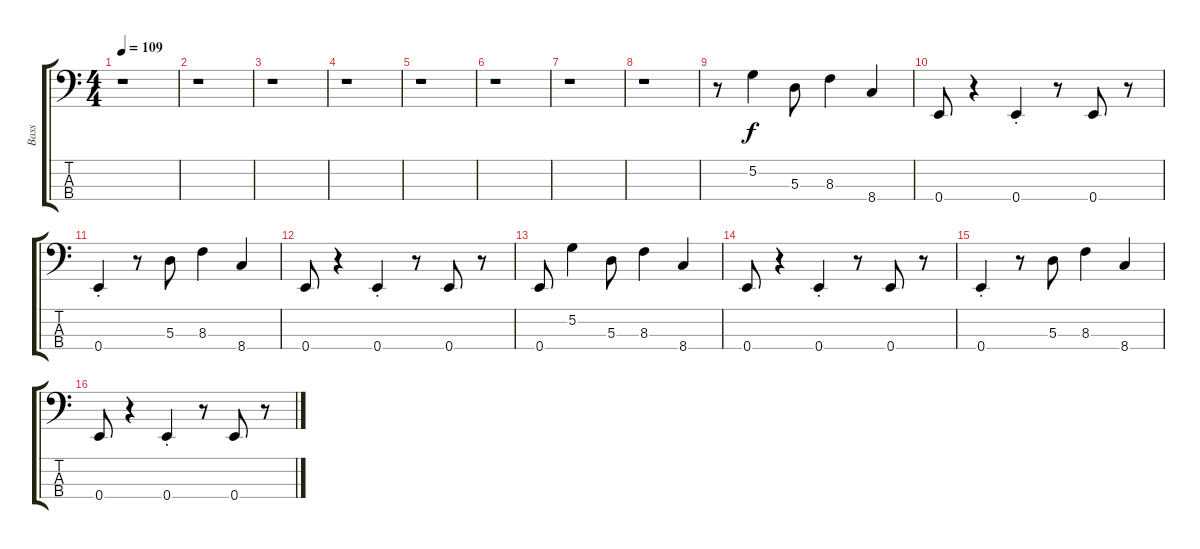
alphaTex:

\track ("Bass" "Bass") {instrument slapbass1}
\staff {score tabs}
\tuning (G2 D2 A1 E1) {hide}
\ts (4 4)
\tempo 109
\clef f4
\ks c
r.1{dy f} |
r.1 |
r.1 |
r.1 |
r.1 |
r.1 |
r.1 |
r.1 |
r.8 5.2.4 5.3.8 8.3.4 8.4.4 |
0.4.8 r.4 0.4{st}.4 r.8 0.4.8 r.8 |
0.4{st}.4 r.8 5.3.8 8.3.4 8.4.4 |
0.4.8 r.4 0.4{st}.4 r.8 0.4.8 r.8 |
0.4.8 5.2.4 5.3.8 8.3.4 8.4.4 |
0.4.8 r.4 0.4{st}.4 r.8 0.4.8 r.8 |
0.4{st}.4 r.8 5.3.8 8.3.4 8.4.4 |
0.4.8 r.4 0.4{st}.4 r.8 0.4.8 r.8
